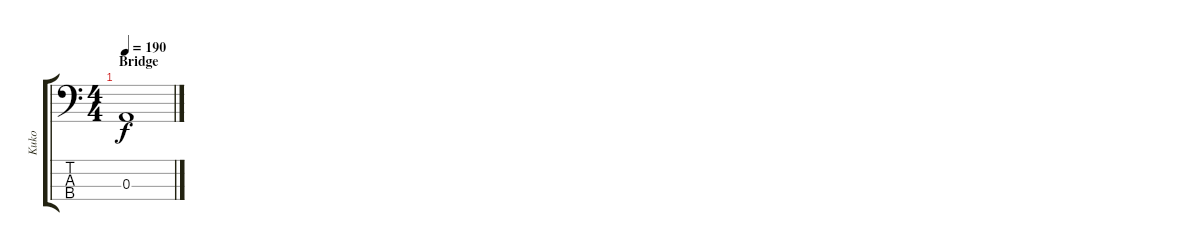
\track ("Kuko" "Kuko") {instrument electricbasspick}
\staff {score tabs}
\tuning (G2 D2 A1 E1) {hide}
\ts (4 4)
\section ("" "Bridge")
\tempo 190
\clef f4
\ks c
0.3.1{dy f}
